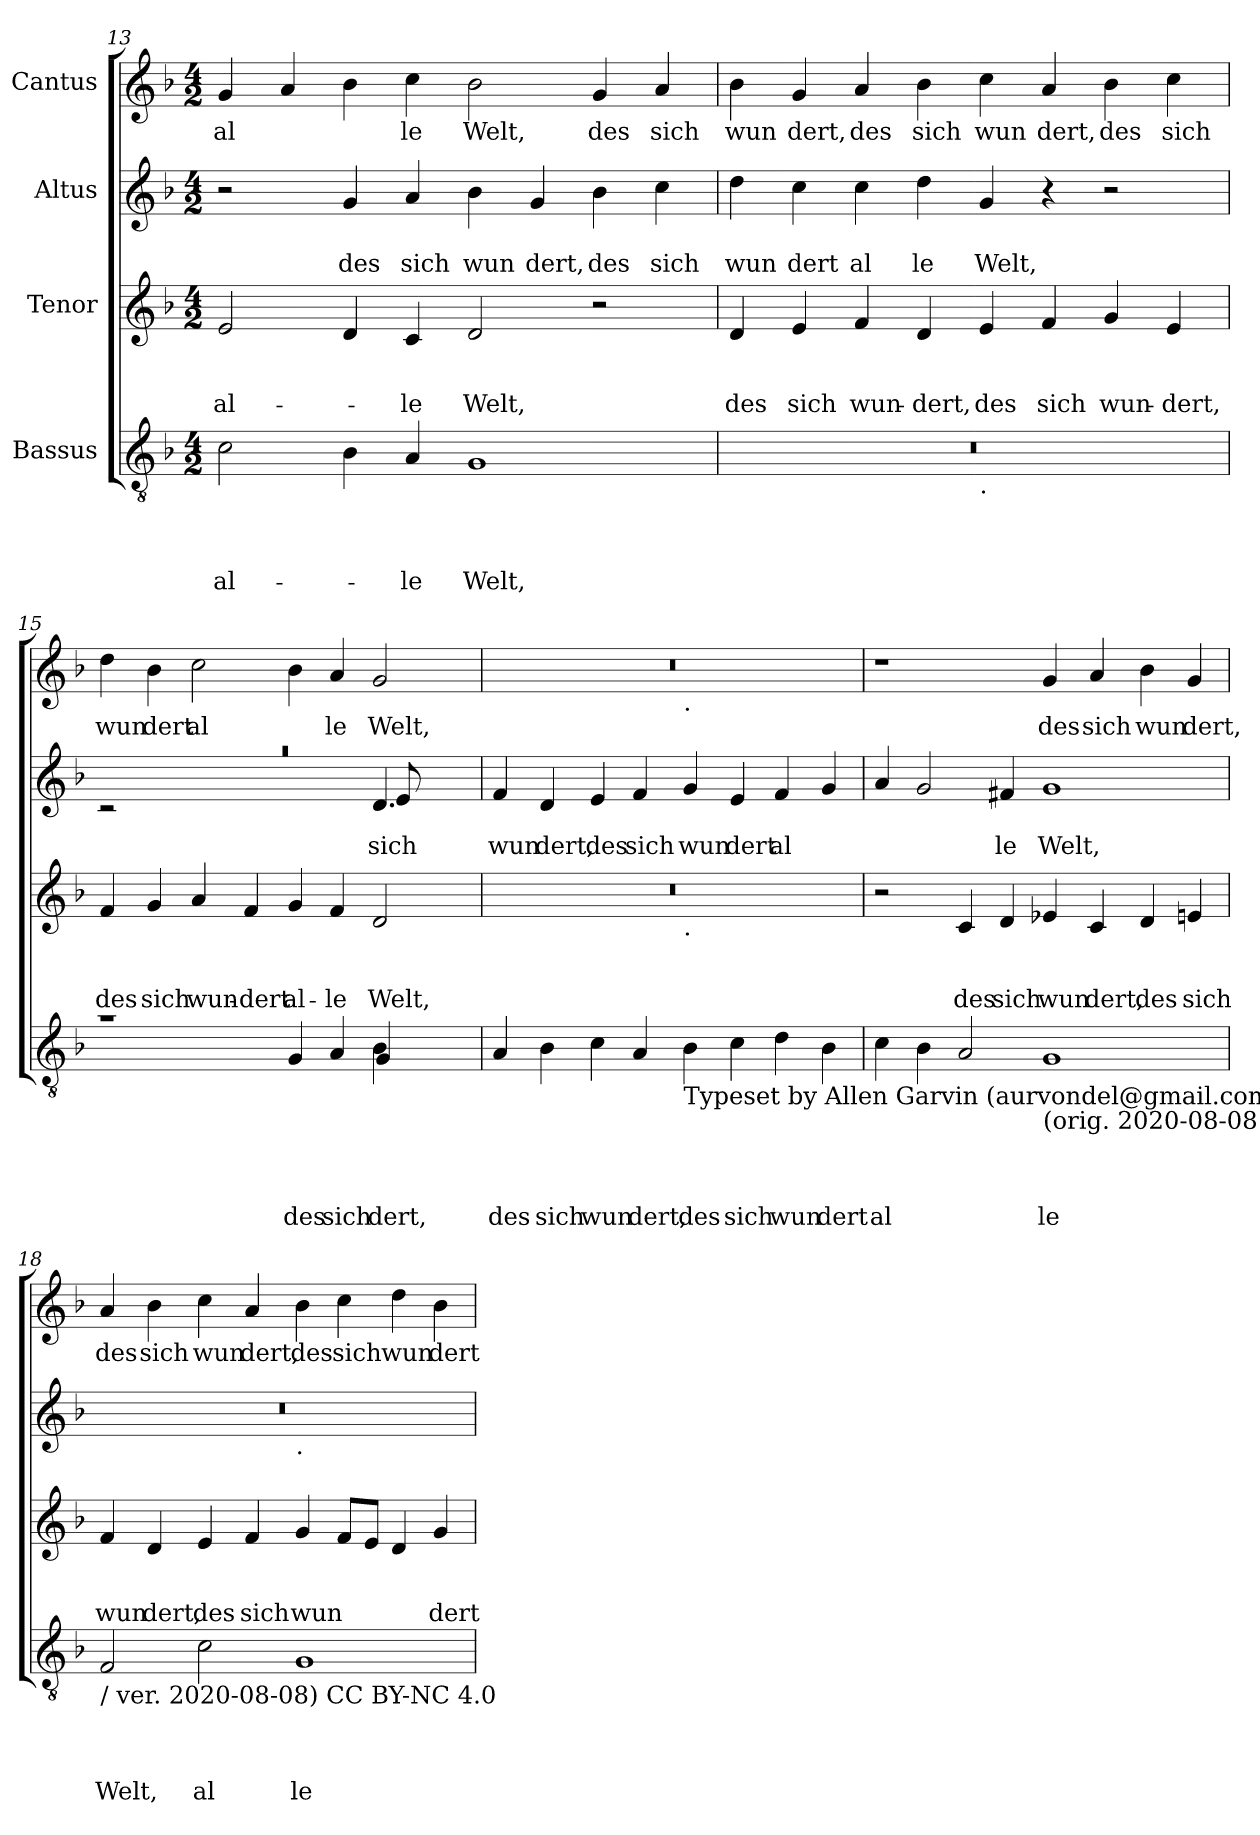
**kern	**text	**text	**text	**text	**kern	**text	**text	**text	**kern	**text	**text	**kern	**text
*part4	*part4	*part4	*part4	*part4	*part3	*part3	*part3	*part3	*part2	*part2	*part2	*part1	*part1
*staff4	*staff4	*staff4	*staff4	*staff4	*staff3	*staff3	*staff3	*staff3	*staff2	*staff2	*staff2	*staff1	*staff1
*I"Bassus	*	*	*	*	*I"Tenor	*	*	*	*I"Altus	*	*	*I"Cantus	*
!!LO:LB:g=z
*clefGv2	*	*	*	*	*clefG2	*	*	*	*clefG2	*	*	*clefG2	*
*	*	*	*	*	*ITrd-3c-5	*	*	*	*ITrd-3c-5	*	*	*ITrd-3c-5	*
*k[b-]	*	*	*	*	*k[b-e-]	*	*	*	*k[b-e-]	*	*	*k[b-e-]	*
*F:	*	*	*	*	*B-:	*	*	*	*B-:	*	*	*B-:	*
*M4/2	*	*	*	*	*M4/2	*	*	*	*M4/2	*	*	*M4/2	*
=13	=13	=13	=13	=13	=13	=13	=13	=13	=13	=13	=13	=13	=13
!	!	!	!	!LO:LY:b	!	!	!	!LO:LY:b	!	!	!	!	!LO:LY:b
2c\	.	.	.	al-	2a/	.	.	al-	2r	.	.	4cc/	al
.	.	.	.	.	.	.	.	.	.	.	.	4dd/	.
!	!	!	!	!	!	!	!	!	!	!	!LO:LY:b	!	!
4B-\	.	.	.	.	4g/	.	.	.	4cc/	.	des	4ee-\	.
!	!	!	!	!LO:LY:b	!	!	!	!LO:LY:b	!	!	!LO:LY:b	!	!LO:LY:b
4A/	.	.	.	-le	4f/	.	.	-le	4dd/	.	sich	4ff\	le
!	!	!	!	!LO:LY:b	!	!	!	!LO:LY:b	!	!	!LO:LY:b	!	!LO:LY:b
1G	.	.	.	Welt,	2g/	.	.	Welt,	4ee-\	.	wun	2ee-\	Welt,
!	!	!	!	!	!	!	!	!	!	!	!LO:LY:b	!	!
.	.	.	.	.	.	.	.	.	4cc/	.	dert,	.	.
!	!	!	!	!	!	!	!	!	!	!	!LO:LY:b	!	!LO:LY:b
.	.	.	.	.	2r	.	.	.	4ee-\	.	des	4cc/	des
!	!	!	!	!	!	!	!	!	!	!	!LO:LY:b	!	!LO:LY:b
.	.	.	.	.	.	.	.	.	4ff\	.	sich	4dd/	sich
=14	=14	=14	=14	=14	=14	=14	=14	=14	=14	=14	=14	=14	=14
!	!	!	!	!	!	!	!	!LO:LY:b	!	!	!LO:LY:b	!	!LO:LY:b
*^	*	*	*	*	*	*	*	*	*	*	*	*	*
0r	1ryy	.	.	.	.	4g/	.	.	des	4gg\	.	wun	4ee-\	wun
!	!	!	!	!	!	!	!	!	!LO:LY:b	!	!	!LO:LY:b	!	!LO:LY:b
.	.	.	.	.	.	4a/	.	.	sich	4ff\	.	dert	4cc/	dert,
!	!	!	!	!	!	!	!	!	!LO:LY:b	!	!	!LO:LY:b	!	!LO:LY:b
.	.	.	.	.	.	4b-/	.	.	wun-	4ff\	.	al	4dd/	des
!	!	!	!	!	!	!	!	!	!LO:LY:b	!	!	!LO:LY:b	!	!LO:LY:b
.	.	.	.	.	.	4g/	.	.	-dert,	4gg\	.	le	4ee-\	sich
!	!LO:TX:b:t=.	!	!	!	!	!	!	!	!	!	!	!	!	!
!	!	!	!	!	!	!	!	!	!LO:LY:b	!	!	!LO:LY:b	!	!LO:LY:b
.	1ryy	.	.	.	.	4a/	.	.	des	4cc/	.	Welt,	4ff\	wun
!	!	!	!	!	!	!	!	!	!LO:LY:b	!	!	!	!	!LO:LY:b
.	.	.	.	.	.	4b-/	.	.	sich	4r	.	.	4dd/	dert,
!	!	!	!	!	!	!	!	!	!LO:LY:b	!	!	!	!	!LO:LY:b
.	.	.	.	.	.	4cc/	.	.	wun-	2r	.	.	4ee-\	des
!	!	!	!	!	!	!	!	!	!LO:LY:b	!	!	!	!	!LO:LY:b
.	.	.	.	.	.	4a/	.	.	-dert,	.	.	.	4ff\	sich
=15	=15	=15	=15	=15	=15	=15	=15	=15	=15	=15	=15	=15	=15	=15
!	!	!	!	!	!	!	!	!	!LO:LY:b	!LO:N:vis=1	!	!	!	!LO:LY:b
*	*	*	*	*	*	*	*	*	*	*^	*	*	*	*
*	*	*	*	*	*	*	*	*	*	*	*^	*	*	*	*
1ra	1.ryy	.	.	.	.	4b-/	.	.	des	0raa	2rc	1.ryy	.	.	4gg\	wun
!	!	!	!	!	!	!	!	!	!LO:LY:b	!	!	!	!	!	!	!LO:LY:b
.	.	.	.	.	.	4cc/	.	.	sich	.	.	.	.	.	4ee-\	dert
!	!	!	!	!	!	!	!	!	!LO:LY:b	!	!	!	!	!	!	!LO:LY:b
.	.	.	.	.	.	4dd/	.	.	wun-	.	1ryy	.	.	.	2ff\	al
!	!	!	!	!	!	!	!	!	!LO:LY:b	!	!	!	!	!	!	!
.	.	.	.	.	.	4b-/	.	.	-dert	.	.	.	.	.	.	.
!	!	!	!	!	!LO:LY:b	!	!	!	!LO:LY:b	!	!	!	!	!	!	!
4G/	.	.	.	.	des	4cc/	.	.	al-	.	.	.	.	.	4ee-\	.
!	!	!	!	!	!LO:LY:b	!	!	!	!LO:LY:b	!	!	!	!	!	!	!LO:LY:b
4A/	.	.	.	.	sich	4b-/	.	.	-le	.	.	.	.	.	4dd/	le
!	!	!	!	!	!LO:LY:b	!	!	!	!	!	!	!	!	!	!	!
!	!	!	!	!	!LO:LY:b	!	!	!	!LO:LY:b	!	!	!	!	!LO:LY:b	!	!
!	!	!	!	!	!	!	!	!	!	!	!	!	!	!LO:LY:b	!	!LO:LY:b
4B-\	4G/	.	.	.	-dert,	2g/	.	.	Welt,	.	4.g/	8a/	.	sich	2cc/	Welt,
.	.	.	.	.	.	.	.	.	.	.	.	4.ryy	.	.	.	.
4ryy	4ryy	.	.	.	.	.	.	.	.	.	.	.	.	.	.	.
.	.	.	.	.	.	.	.	.	.	.	8ryy	.	.	.	.	.
*v	*v	*	*	*	*	*	*	*	*	*	*v	*v	*	*	*	*
!!LO:LB:g=z
=16	=16	=16	=16	=16	=16	=16	=16	=16	=16	=16	=16	=16	=16	=16
!	!	!	!	!LO:LY:b	!	!	!	!	!	!	!	!LO:LY:b	!	!
*	*	*	*	*	*^	*	*	*	*v	*v	*	*	*^	*
4A/	.	.	.	des	0r	1ryy	.	.	.	4b-/	.	wun	0r	1ryy	.
!	!	!	!	!LO:LY:b	!	!	!	!	!	!	!	!LO:LY:b	!	!	!
4B-\	.	.	.	sich	.	.	.	.	.	4g/	.	dert,	.	.	.
!	!	!	!	!LO:LY:b	!	!	!	!	!	!	!	!LO:LY:b	!	!	!
4c\	.	.	.	wun	.	.	.	.	.	4a/	.	des	.	.	.
!	!	!	!	!LO:LY:b	!	!	!	!	!	!	!	!LO:LY:b	!	!	!
4A/	.	.	.	dert,	.	.	.	.	.	4b-/	.	sich	.	.	.
!	!	!	!	!	!	!	!	!	!	!	!	!	!	!LO:TX:b:t=.	!
!	!	!	!	!	!	!LO:TX:b:t=.	!	!	!	!	!	!	!	!	!
!LO:TX:b:t=Typeset by Allen Garvin (aurvondel@gmail.com)	!	!	!	!	!	!	!	!	!	!	!	!	!	!	!
!	!	!	!	!LO:LY:b	!	!	!	!	!	!	!	!LO:LY:b	!	!	!
4B-\	.	.	.	des	.	1ryy	.	.	.	4cc/	.	wun	.	1ryy	.
!	!	!	!	!LO:LY:b	!	!	!	!	!	!	!	!LO:LY:b	!	!	!
4c\	.	.	.	sich	.	.	.	.	.	4a/	.	dert	.	.	.
!	!	!	!	!LO:LY:b	!	!	!	!	!	!	!	!LO:LY:b	!	!	!
4d\	.	.	.	wun	.	.	.	.	.	4b-/	.	al	.	.	.
!	!	!	!	!LO:LY:b	!	!	!	!	!	!	!	!	!	!	!
4B-\	.	.	.	dert	.	.	.	.	.	4cc/	.	.	.	.	.
=17	=17	=17	=17	=17	=17	=17	=17	=17	=17	=17	=17	=17	=17	=17	=17
!	!	!	!	!LO:LY:b	!	!	!	!	!	!	!	!	!	!	!
*	*	*	*	*	*v	*v	*	*	*	*	*	*	*v	*v	*
4c\	.	.	.	al	2r	.	.	.	4dd/	.	.	1r	.
4B-\	.	.	.	.	.	.	.	.	2cc/	.	.	.	.
!	!	!	!	!	!	!	!	!LO:LY:b	!	!	!	!	!
2A/	.	.	.	.	4f/	.	.	des	.	.	.	.	.
!	!	!	!	!	!	!	!	!LO:LY:b	!	!	!LO:LY:b	!	!
.	.	.	.	.	4g/	.	.	sich	4bn/	.	le	.	.
!LO:TX:b:t=(orig. 2020-08-08	!	!	!	!	!	!	!	!	!	!	!	!	!
!	!	!	!	!LO:LY:b	!	!	!	!LO:LY:b	!	!	!LO:LY:b	!	!LO:LY:b
1G	.	.	.	le	4a-X/	.	.	wun	1cc	.	Welt,	4cc/	des
!	!	!	!	!	!	!	!	!LO:LY:b	!	!	!	!	!LO:LY:b
.	.	.	.	.	4f/	.	.	dert,	.	.	.	4dd/	sich
!	!	!	!	!	!	!	!	!LO:LY:b	!	!	!	!	!LO:LY:b
.	.	.	.	.	4g/	.	.	des	.	.	.	4ee-\	wun
!	!	!	!	!	!	!	!	!LO:LY:b	!	!	!	!	!LO:LY:b
.	.	.	.	.	4an/	.	.	sich	.	.	.	4cc/	dert,
=18	=18	=18	=18	=18	=18	=18	=18	=18	=18	=18	=18	=18	=18
!LO:TX:b:t=/ ver. 2020-08-08) CC BY-NC 4.0	!	!	!	!	!	!	!	!	!	!	!	!	!
!	!	!	!	!LO:LY:b	!	!	!	!LO:LY:b	!	!	!	!	!LO:LY:b
*	*	*	*	*	*	*	*	*	*^	*	*	*	*
2F/	.	.	.	Welt,	4b-/	.	.	wun	0r	1ryy	.	.	4dd/	des
!	!	!	!	!	!	!	!	!LO:LY:b	!	!	!	!	!	!LO:LY:b
.	.	.	.	.	4g/	.	.	dert,	.	.	.	.	4ee-\	sich
!	!	!	!	!LO:LY:b	!	!	!	!LO:LY:b	!	!	!	!	!	!LO:LY:b
2c\	.	.	.	al	4a/	.	.	des	.	.	.	.	4ff\	wun
!	!	!	!	!	!	!	!	!LO:LY:b	!	!	!	!	!	!LO:LY:b
.	.	.	.	.	4b-/	.	.	sich	.	.	.	.	4dd/	dert,
!	!	!	!	!	!	!	!	!	!	!LO:TX:b:t=.	!	!	!	!
!	!	!	!	!LO:LY:b	!	!	!	!LO:LY:b	!	!	!	!	!	!LO:LY:b
1G	.	.	.	le	4cc/	.	.	wun	.	1ryy	.	.	4ee-\	des
!	!	!	!	!	!	!	!	!	!	!	!	!	!	!LO:LY:b
.	.	.	.	.	8b-/L	.	.	.	.	.	.	.	4ff\	sich
.	.	.	.	.	8a/J	.	.	.	.	.	.	.	.	.
!	!	!	!	!	!	!	!	!	!	!	!	!	!	!LO:LY:b
.	.	.	.	.	4g/	.	.	.	.	.	.	.	4gg\	wun
!	!	!	!	!	!	!	!	!LO:LY:b	!	!	!	!	!	!LO:LY:b
.	.	.	.	.	4cc/	.	.	dert	.	.	.	.	4ee-\	dert
*	*	*	*	*	*	*	*	*	*v	*v	*	*	*	*
=	=	=	=	=	=	=	=	=	=	=	=	=	=
*-	*-	*-	*-	*-	*-	*-	*-	*-	*-	*-	*-	*-	*-
